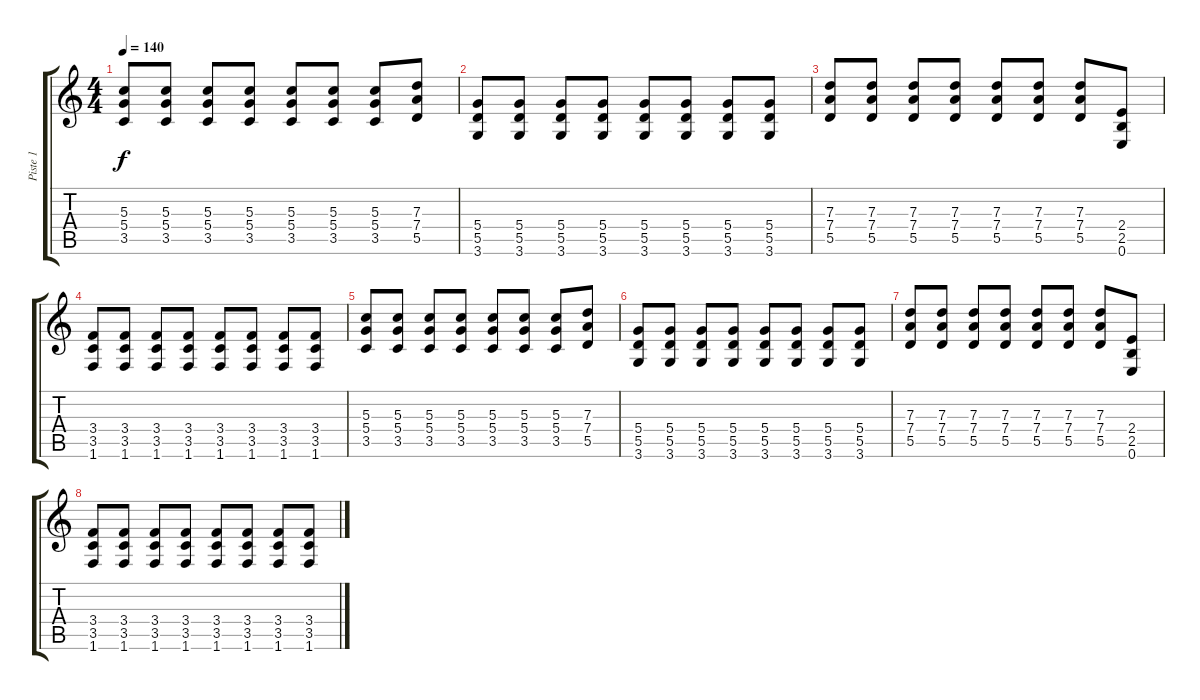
\track ("Piste 1" "Piste 1") {instrument distortionguitar}
\staff {score tabs}
\tuning (E4 B3 G3 D3 A2 E2) {hide}
\ts (4 4)
\tempo 140
\clef g2
\ks c
(5.3 5.4 3.5).8{dy f} (5.3 5.4 3.5).8 (5.3 5.4 3.5).8 (5.3 5.4 3.5).8 (5.3 5.4 3.5).8 (5.3 5.4 3.5).8 (5.3 5.4 3.5).8 (7.3 7.4 5.5).8 |
(5.4 5.5 3.6).8 (5.4 5.5 3.6).8 (5.4 5.5 3.6).8 (5.4 5.5 3.6).8 (5.4 5.5 3.6).8 (5.4 5.5 3.6).8 (5.4 5.5 3.6).8 (5.4 5.5 3.6).8 |
(7.3 7.4 5.5).8 (7.3 7.4 5.5).8 (7.3 7.4 5.5).8 (7.3 7.4 5.5).8 (7.3 7.4 5.5).8 (7.3 7.4 5.5).8 (7.3 7.4 5.5).8 (2.4 2.5 0.6).8 |
(3.4 3.5 1.6).8 (3.4 3.5 1.6).8 (3.4 3.5 1.6).8 (3.4 3.5 1.6).8 (3.4 3.5 1.6).8 (3.4 3.5 1.6).8 (3.4 3.5 1.6).8 (3.4 3.5 1.6).8 |
(5.3 5.4 3.5).8 (5.3 5.4 3.5).8 (5.3 5.4 3.5).8 (5.3 5.4 3.5).8 (5.3 5.4 3.5).8 (5.3 5.4 3.5).8 (5.3 5.4 3.5).8 (7.3 7.4 5.5).8 |
(5.4 5.5 3.6).8 (5.4 5.5 3.6).8 (5.4 5.5 3.6).8 (5.4 5.5 3.6).8 (5.4 5.5 3.6).8 (5.4 5.5 3.6).8 (5.4 5.5 3.6).8 (5.4 5.5 3.6).8 |
(7.3 7.4 5.5).8 (7.3 7.4 5.5).8 (7.3 7.4 5.5).8 (7.3 7.4 5.5).8 (7.3 7.4 5.5).8 (7.3 7.4 5.5).8 (7.3 7.4 5.5).8 (2.4 2.5 0.6).8 |
(3.4 3.5 1.6).8 (3.4 3.5 1.6).8 (3.4 3.5 1.6).8 (3.4 3.5 1.6).8 (3.4 3.5 1.6).8 (3.4 3.5 1.6).8 (3.4 3.5 1.6).8 (3.4 3.5 1.6).8
